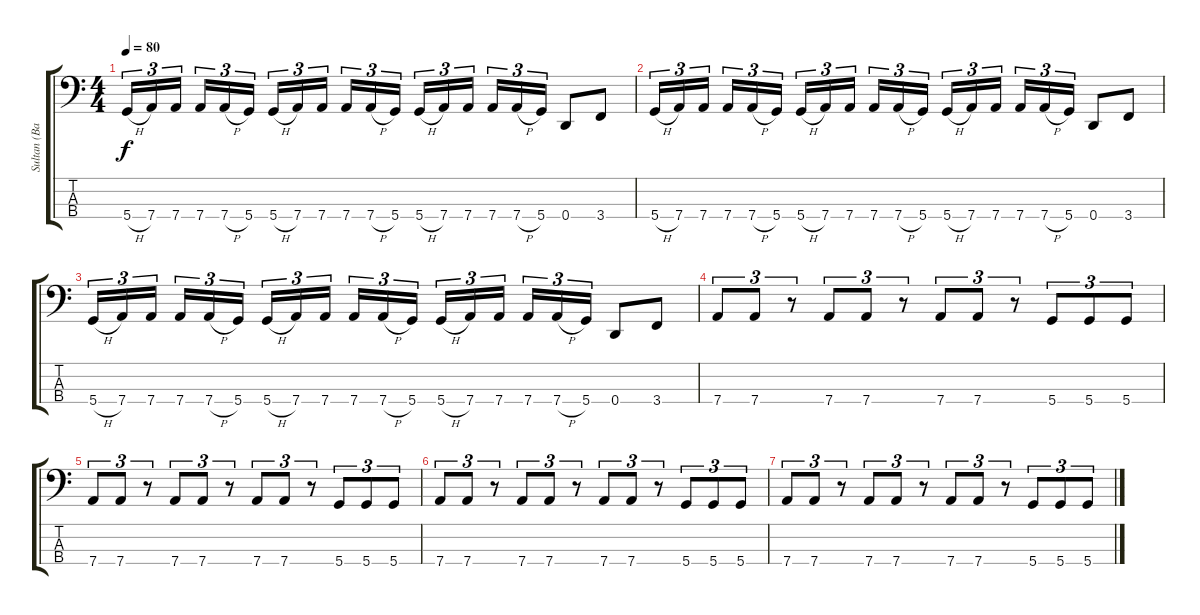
\track ("Sultan (Bass)" "Sultan (Ba") {instrument electricbasspick}
\staff {score tabs}
\tuning (G2 D2 A1 D1) {hide}
\ts (4 4)
\tempo 80
\clef f4
\ks c
5.4{h}.16{tu (3 2) dy f} 7.4.16{tu (3 2)} 7.4.16{tu (3 2) beam splitsecondary} 7.4.16{tu (3 2)} 7.4{h}.16{tu (3 2)} 5.4.16{tu (3 2)} 5.4{h}.16{tu (3 2)} 7.4.16{tu (3 2)} 7.4.16{tu (3 2) beam splitsecondary} 7.4.16{tu (3 2)} 7.4{h}.16{tu (3 2)} 5.4.16{tu (3 2)} 5.4{h}.16{tu (3 2)} 7.4.16{tu (3 2)} 7.4.16{tu (3 2) beam splitsecondary} 7.4.16{tu (3 2)} 7.4{h}.16{tu (3 2)} 5.4.16{tu (3 2)} 0.4.8 3.4.8 |
5.4{h}.16{tu (3 2)} 7.4.16{tu (3 2)} 7.4.16{tu (3 2) beam splitsecondary} 7.4.16{tu (3 2)} 7.4{h}.16{tu (3 2)} 5.4.16{tu (3 2)} 5.4{h}.16{tu (3 2)} 7.4.16{tu (3 2)} 7.4.16{tu (3 2) beam splitsecondary} 7.4.16{tu (3 2)} 7.4{h}.16{tu (3 2)} 5.4.16{tu (3 2)} 5.4{h}.16{tu (3 2)} 7.4.16{tu (3 2)} 7.4.16{tu (3 2) beam splitsecondary} 7.4.16{tu (3 2)} 7.4{h}.16{tu (3 2)} 5.4.16{tu (3 2)} 0.4.8 3.4.8 |
5.4{h}.16{tu (3 2)} 7.4.16{tu (3 2)} 7.4.16{tu (3 2) beam splitsecondary} 7.4.16{tu (3 2)} 7.4{h}.16{tu (3 2)} 5.4.16{tu (3 2)} 5.4{h}.16{tu (3 2)} 7.4.16{tu (3 2)} 7.4.16{tu (3 2) beam splitsecondary} 7.4.16{tu (3 2)} 7.4{h}.16{tu (3 2)} 5.4.16{tu (3 2)} 5.4{h}.16{tu (3 2)} 7.4.16{tu (3 2)} 7.4.16{tu (3 2) beam splitsecondary} 7.4.16{tu (3 2)} 7.4{h}.16{tu (3 2)} 5.4.16{tu (3 2)} 0.4.8 3.4.8 |
7.4.8{tu (3 2)} 7.4.8{tu (3 2)} r.8{tu (3 2)} 7.4.8{tu (3 2)} 7.4.8{tu (3 2)} r.8{tu (3 2)} 7.4.8{tu (3 2)} 7.4.8{tu (3 2)} r.8{tu (3 2)} 5.4.8{tu (3 2)} 5.4.8{tu (3 2)} 5.4.8{tu (3 2)} |
7.4.8{tu (3 2)} 7.4.8{tu (3 2)} r.8{tu (3 2)} 7.4.8{tu (3 2)} 7.4.8{tu (3 2)} r.8{tu (3 2)} 7.4.8{tu (3 2)} 7.4.8{tu (3 2)} r.8{tu (3 2)} 5.4.8{tu (3 2)} 5.4.8{tu (3 2)} 5.4.8{tu (3 2)} |
7.4.8{tu (3 2)} 7.4.8{tu (3 2)} r.8{tu (3 2)} 7.4.8{tu (3 2)} 7.4.8{tu (3 2)} r.8{tu (3 2)} 7.4.8{tu (3 2)} 7.4.8{tu (3 2)} r.8{tu (3 2)} 5.4.8{tu (3 2)} 5.4.8{tu (3 2)} 5.4.8{tu (3 2)} |
7.4.8{tu (3 2)} 7.4.8{tu (3 2)} r.8{tu (3 2)} 7.4.8{tu (3 2)} 7.4.8{tu (3 2)} r.8{tu (3 2)} 7.4.8{tu (3 2)} 7.4.8{tu (3 2)} r.8{tu (3 2)} 5.4.8{tu (3 2)} 5.4.8{tu (3 2)} 5.4.8{tu (3 2)}
